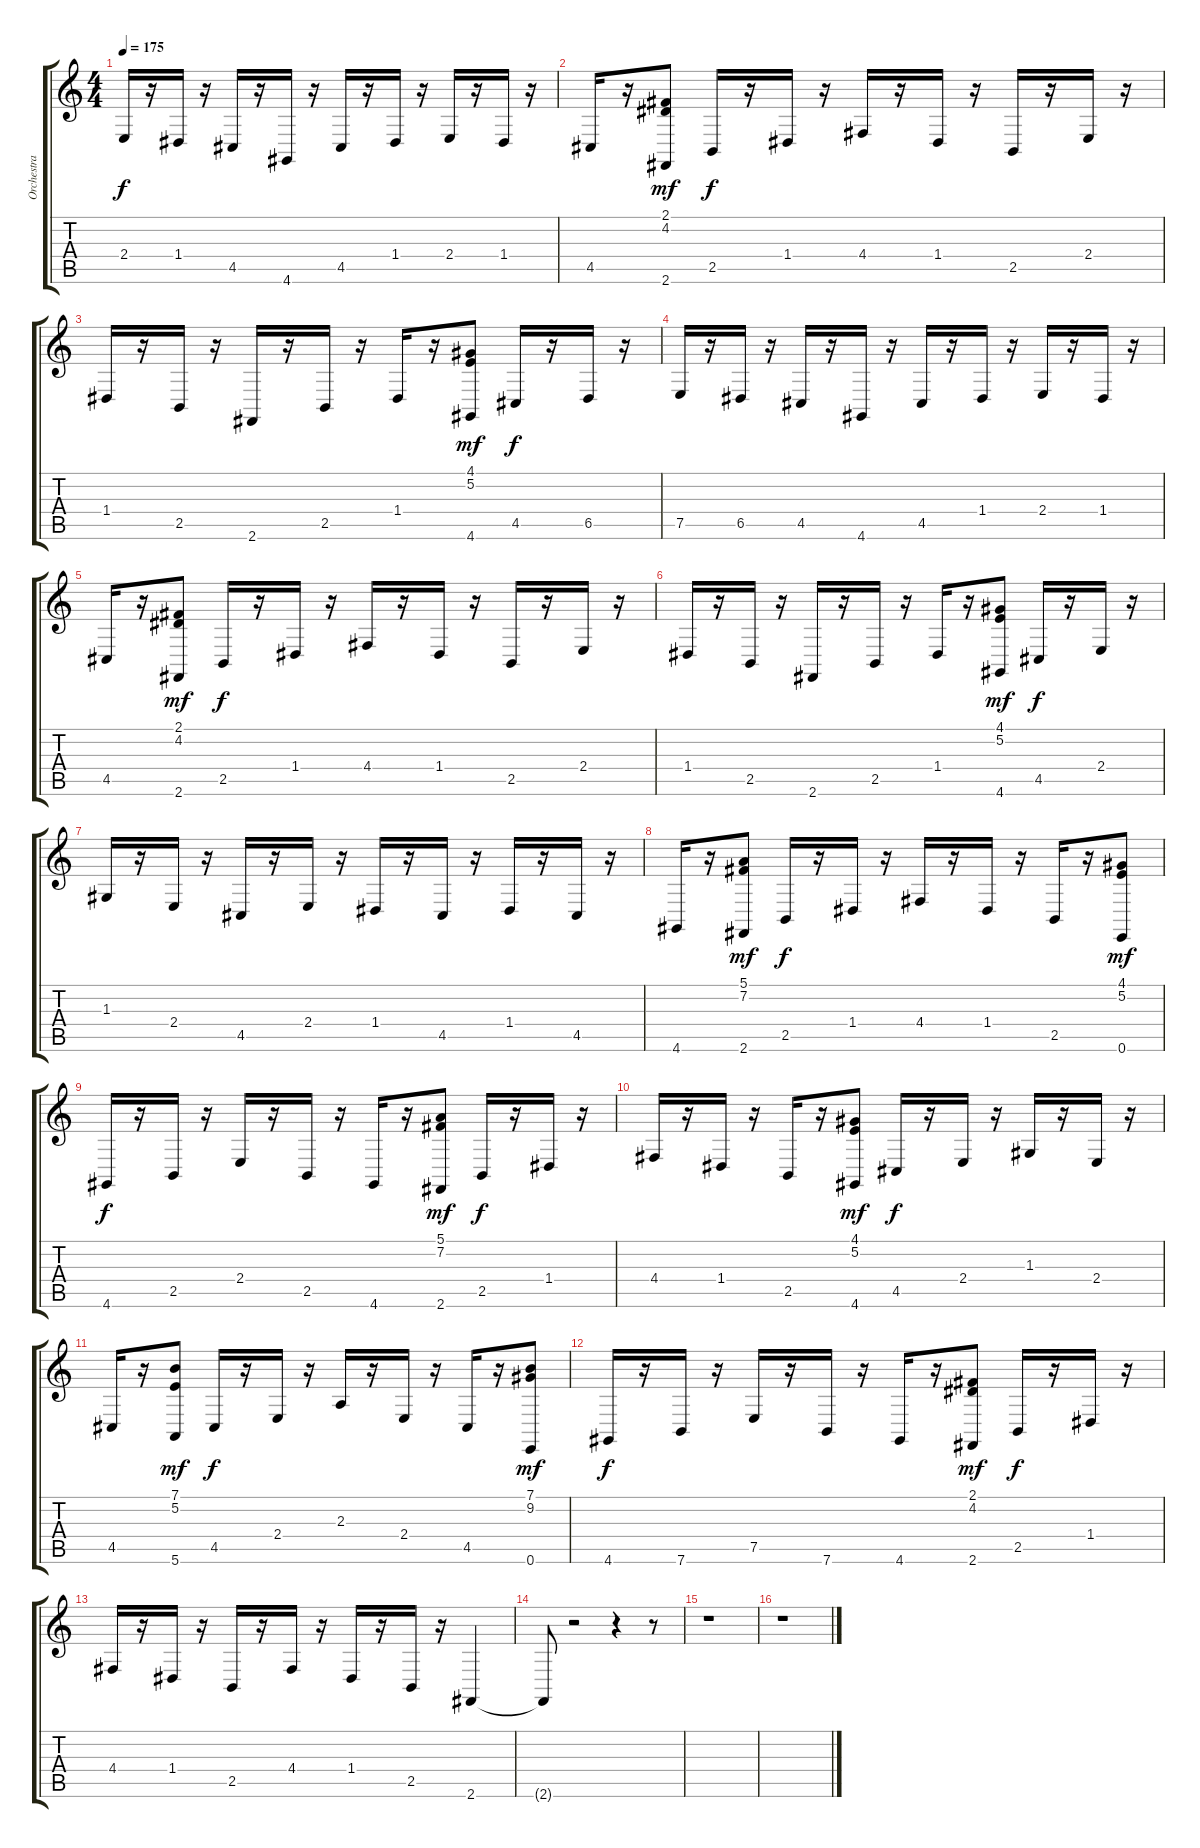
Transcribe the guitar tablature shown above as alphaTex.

\track ("Orchestra" "Orchestra") {instrument stringensemble1}
\staff {score tabs}
\tuning (E4 B3 G3 D3 A2 E2) {hide}
\ts (4 4)
\tempo 175
\clef g2
\ks c
2.4.16{dy f} r.16 1.4.16 r.16 4.5.16 r.16 4.6.16 r.16 4.5.16 r.16 1.4.16 r.16 2.4.16 r.16 1.4.16 r.16 |
4.5.16 r.16 (2.1 4.2 2.6).8{dy mf} 2.5.16{dy f} r.16 1.4.16 r.16 4.4.16 r.16 1.4.16 r.16 2.5.16 r.16 2.4.16 r.16 |
1.4.16 r.16 2.5.16 r.16 2.6.16 r.16 2.5.16 r.16 1.4.16 r.16 (4.1 5.2 4.6).8{dy mf} 4.5.16{dy f} r.16 6.5.16 r.16 |
7.5.16 r.16 6.5.16 r.16 4.5.16 r.16 4.6.16 r.16 4.5.16 r.16 1.4.16 r.16 2.4.16 r.16 1.4.16 r.16 |
4.5.16 r.16 (2.1 4.2 2.6).8{dy mf} 2.5.16{dy f} r.16 1.4.16 r.16 4.4.16 r.16 1.4.16 r.16 2.5.16 r.16 2.4.16 r.16 |
1.4.16 r.16 2.5.16 r.16 2.6.16 r.16 2.5.16 r.16 1.4.16 r.16 (4.1 5.2 4.6).8{dy mf} 4.5.16{dy f} r.16 2.4.16 r.16 |
1.3.16 r.16 2.4.16 r.16 4.5.16 r.16 2.4.16 r.16 1.4.16 r.16 4.5.16 r.16 1.4.16 r.16 4.5.16 r.16 |
4.6.16 r.16 (5.1 7.2 2.6).8{dy mf} 2.5.16{dy f} r.16 1.4.16 r.16 4.4.16 r.16 1.4.16 r.16 2.5.16 r.16 (4.1 5.2 0.6).8{dy mf} |
4.6.16{dy f} r.16 2.5.16 r.16 2.4.16 r.16 2.5.16 r.16 4.6.16 r.16 (5.1 7.2 2.6).8{dy mf} 2.5.16{dy f} r.16 1.4.16 r.16 |
4.4.16 r.16 1.4.16 r.16 2.5.16 r.16 (4.1 5.2 4.6).8{dy mf} 4.5.16{dy f} r.16 2.4.16 r.16 1.3.16 r.16 2.4.16 r.16 |
4.5.16 r.16 (7.1 5.2 5.6).8{dy mf} 4.5.16{dy f} r.16 2.4.16 r.16 2.3.16 r.16 2.4.16 r.16 4.5.16 r.16 (7.1 9.2 0.6).8{dy mf} |
4.6.16{dy f} r.16 7.6.16 r.16 7.5.16 r.16 7.6.16 r.16 4.6.16 r.16 (2.1 4.2 2.6).8{dy mf} 2.5.16{dy f} r.16 1.4.16 r.16 |
4.4.16 r.16 1.4.16 r.16 2.5.16 r.16 4.4.16 r.16 1.4.16 r.16 2.5.16 r.16 2.6.4 |
2.6{t}.8 r.2 r.4 r.8 |
r.1 |
r.1
